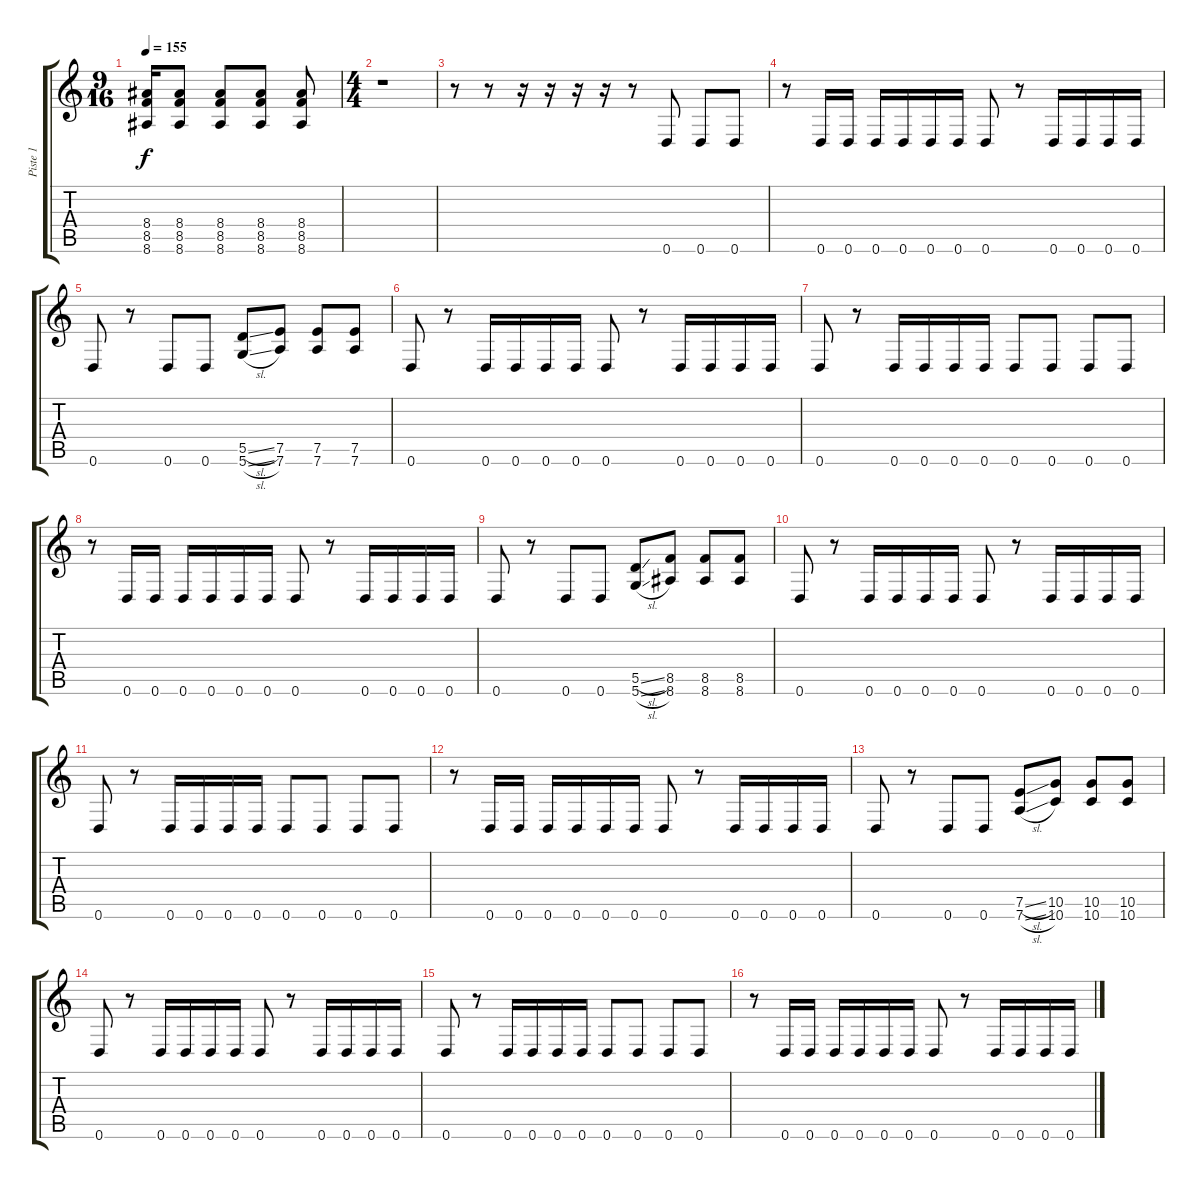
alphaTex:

\track ("Piste 1" "Piste 1") {instrument distortionguitar}
\staff {score tabs}
\tuning (E4 B3 G3 D3 A2 D2) {hide}
\ts (9 16)
\tempo 155
\clef g2
\ks c
(8.4{t} 8.5{t} 8.6{t}).16{dy f} (8.4 8.5 8.6).8 (8.4 8.5 8.6).8 (8.4 8.5 8.6).8 (8.4 8.5 8.6).8 |
\ts (4 4)
r.1 |
r.8 r.8 r.16 r.16 r.16 r.16 r.8 0.6.8 0.6.8 0.6.8 |
r.8 0.6.16 0.6.16 0.6.16 0.6.16 0.6.16 0.6.16 0.6.8 r.8 0.6.16 0.6.16 0.6.16 0.6.16 |
0.6.8 r.8 0.6.8 0.6.8 (5.5{sl} 5.6{sl}).8 (7.5 7.6).8 (7.5 7.6).8 (7.5 7.6).8 |
0.6.8 r.8 0.6.16 0.6.16 0.6.16 0.6.16 0.6.8 r.8 0.6.16 0.6.16 0.6.16 0.6.16 |
0.6.8 r.8 0.6.16 0.6.16 0.6.16 0.6.16 0.6.8 0.6.8 0.6.8 0.6.8 |
r.8 0.6.16 0.6.16 0.6.16 0.6.16 0.6.16 0.6.16 0.6.8 r.8 0.6.16 0.6.16 0.6.16 0.6.16 |
0.6.8 r.8 0.6.8 0.6.8 (5.5{sl} 5.6{sl}).8 (8.5 8.6).8 (8.5 8.6).8 (8.5 8.6).8 |
0.6.8 r.8 0.6.16 0.6.16 0.6.16 0.6.16 0.6.8 r.8 0.6.16 0.6.16 0.6.16 0.6.16 |
0.6.8 r.8 0.6.16 0.6.16 0.6.16 0.6.16 0.6.8 0.6.8 0.6.8 0.6.8 |
r.8 0.6.16 0.6.16 0.6.16 0.6.16 0.6.16 0.6.16 0.6.8 r.8 0.6.16 0.6.16 0.6.16 0.6.16 |
0.6.8 r.8 0.6.8 0.6.8 (7.5{sl} 7.6{sl}).8 (10.5 10.6).8 (10.5 10.6).8 (10.5 10.6).8 |
0.6.8 r.8 0.6.16 0.6.16 0.6.16 0.6.16 0.6.8 r.8 0.6.16 0.6.16 0.6.16 0.6.16 |
0.6.8 r.8 0.6.16 0.6.16 0.6.16 0.6.16 0.6.8 0.6.8 0.6.8 0.6.8 |
r.8 0.6.16 0.6.16 0.6.16 0.6.16 0.6.16 0.6.16 0.6.8 r.8 0.6.16 0.6.16 0.6.16 0.6.16
